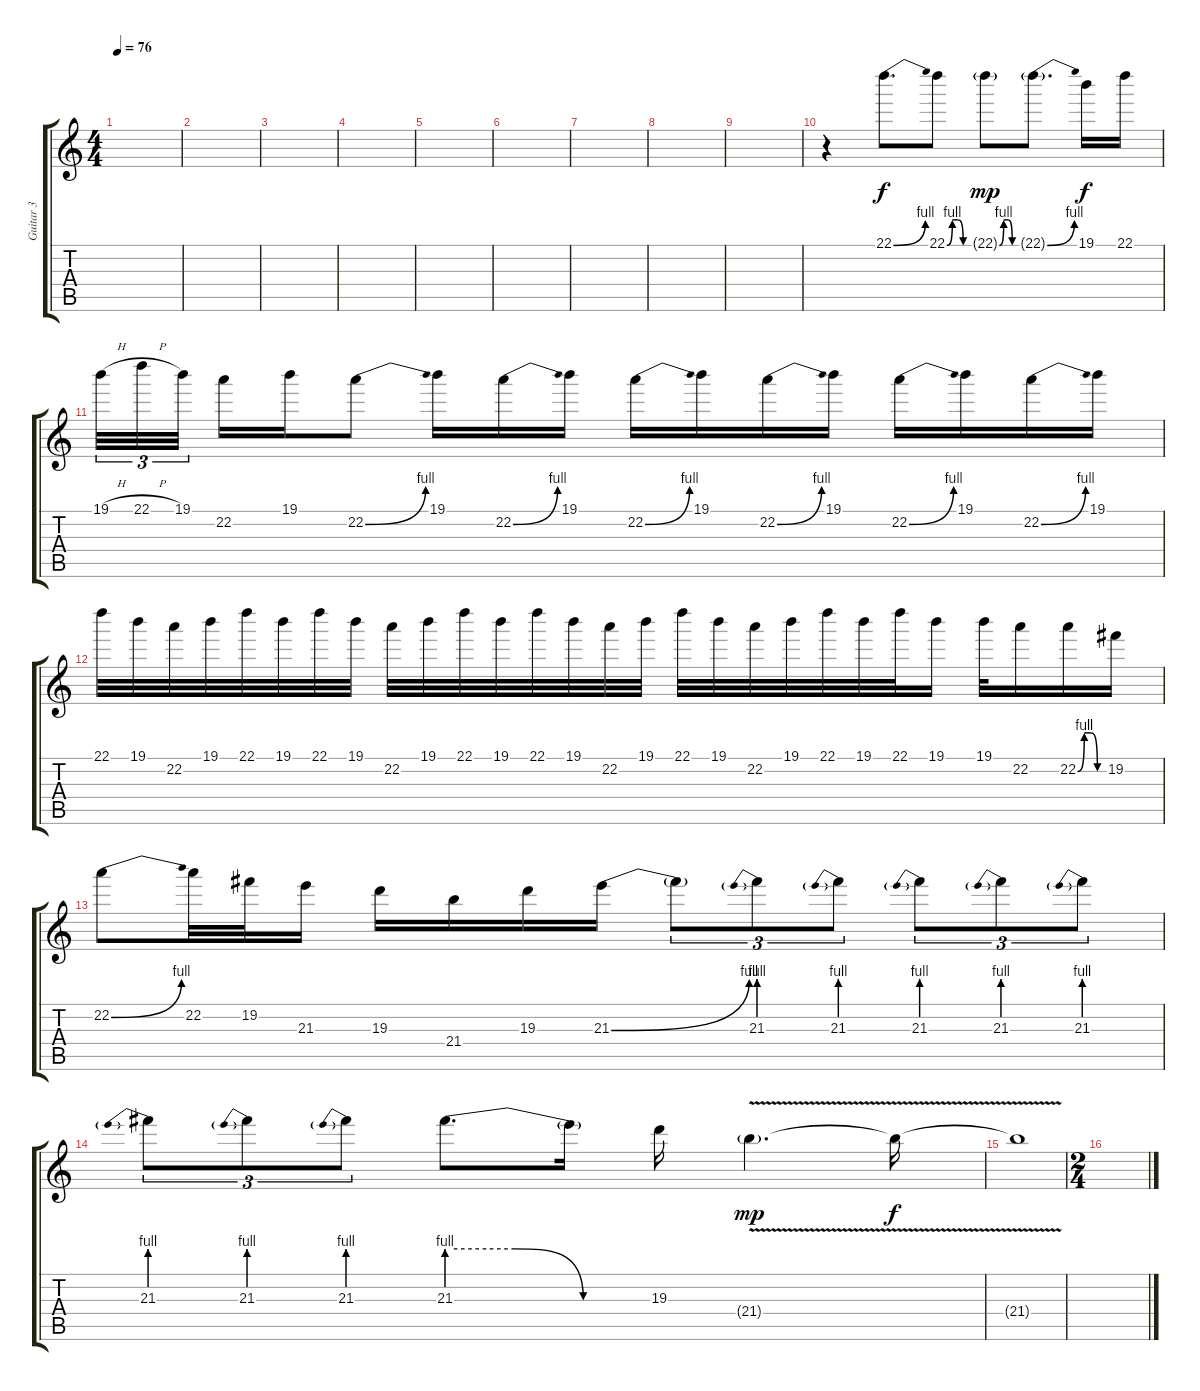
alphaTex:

\track ("Guitar 3" "Guitar 3") {instrument distortionguitar}
\staff {score tabs}
\tuning (E4 B3 G3 D3 A2 E2) {hide}
\ts (4 4)
\tempo 76
\clef g2
\ks c
|
|
|
|
|
|
|
|
|
r.4 22.1{be (bend 0 0 60 4)}.8{d} 22.1{be (custom 0 0 15 4 30 4 45 0 60 0)}.8 22.1{be (custom 0 0 15 4 30 4 45 0 60 0) g}.8{dy mp} 22.1{be (bend 0 0 60 4) g}.8{d} 19.1.16{dy f} 22.1.16 |
19.1{h}.32{tu (3 2)} 22.1{h}.32{tu (3 2)} 19.1.32{tu (3 2) beam splitsecondary} 22.2.16 19.1.16 22.2{be (bend 0 0 60 4)}.8 19.1.16 22.2{be (bend 0 0 60 4)}.16 19.1.16 22.2{be (bend 0 0 60 4)}.16 19.1.16 22.2{be (bend 0 0 60 4)}.16 19.1.16 22.2{be (bend 0 0 60 4)}.16 19.1.16 22.2{be (bend 0 0 60 4)}.16 19.1.16 |
22.1.32 19.1.32 22.2.32 19.1.32 22.1.32 19.1.32 22.1.32 19.1.32 22.2.32 19.1.32 22.1.32 19.1.32 22.1.32 19.1.32 22.2.32 19.1.32 22.1.32 19.1.32 22.2.32 19.1.32 22.1.32 19.1.32 22.1.32 19.1.16 19.1.32 22.2.16 22.2{be (custom 0 0 15 4 30 4 45 0 60 0)}.16 19.2.16 |
22.2{be (bend 0 0 60 4)}.8 22.2.32 19.2.32 21.3.16 19.3.16 21.4.16 19.3.16 21.3{be (bend 0 0 60 4)}.16 21.3{t}.8{tu (3 2)} 21.3{be (prebend 0 4 60 4)}.8{tu (3 2)} 21.3{be (prebend 0 4 60 4)}.8{tu (3 2)} 21.3{be (prebend 0 4 60 4)}.8{tu (3 2)} 21.3{be (prebend 0 4 60 4)}.8{tu (3 2)} 21.3{be (prebend 0 4 60 4)}.8{tu (3 2)} |
21.3{be (prebend 0 4 60 4)}.8{tu (3 2)} 21.3{be (prebend 0 4 60 4)}.8{tu (3 2)} 21.3{be (prebend 0 4 60 4)}.8{tu (3 2)} 21.3{be (custom 0 4 20 4 40 0 60 0)}.8{d} 21.3{t}.16 19.3.16 21.4{v g}.4{d dy mp} 21.4{t}.16{dy f} |
21.4{v t}.1 |
\ts (2 4)
